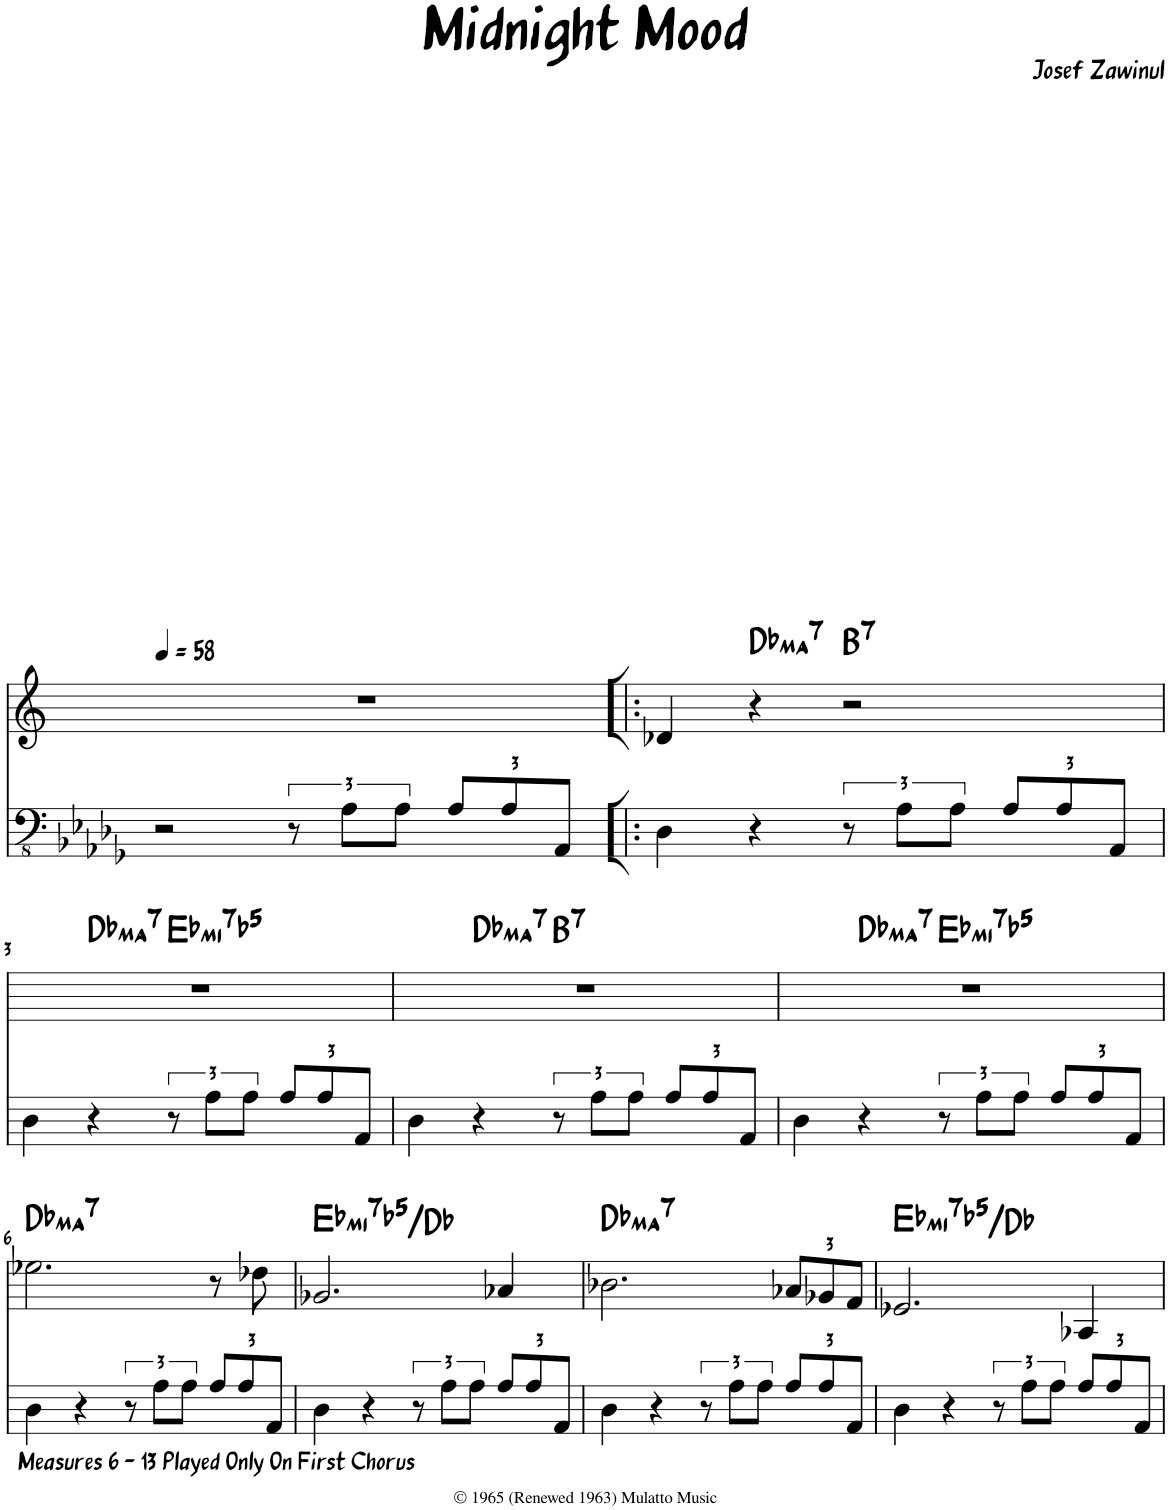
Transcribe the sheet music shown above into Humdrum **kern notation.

**kern	**kern	**harte
*part2	*part1	*part1
*staff2	*staff1	*
*I"Electric Bass	*I"Piano	*
*I'Elec b	*I'Pno	*
*clefFv4	*clefG2	*
*k[b-e-a-d-g-]	*k[]	*
=1	=1	=1
2r	1r	.
12r	.	.
12AA-\L	.	.
12AA-\J	.	.
*Xbrackettup	*	*
12AA-/L	.	.
12AA-/	.	.
12AAA-/J	.	.
=2!|:	=2!|:	=2!|:
4DD-\	4d-X/	.
!	!	!LO:H:kt=ma7
4r	4r	Db:maj7
*brackettup	*	*
!	!	!LO:H:kt=7
12r	2r	B:7
12AA-\L	.	.
12AA-\J	.	.
*Xbrackettup	*	*
12AA-/L	.	.
12AA-/	.	.
12AAA-/J	.	.
!!LO:LB:g=z
=3	=3	=3
*	*^	*
*	*	*^	*
4DD-\	1r	4ryy	2ryy	.
!	!	!	!	!LO:H:kt=ma7
4r	.	2.ryy	.	Db:maj7
*brackettup	*	*	*	*
!	!	!	!	!LO:H:kt=mi7b5
12r	.	.	2ryy	Eb:hdim7
12AA-\L	.	.	.	.
12AA-\J	.	.	.	.
*Xbrackettup	*	*	*	*
12AA-/L	.	.	.	.
12AA-/	.	.	.	.
12AAA-/J	.	.	.	.
=4	=4	=4	=4	=4
4DD-\	1r	4ryy	2ryy	.
!	!	!	!	!LO:H:kt=ma7
4r	.	2.ryy	.	Db:maj7
*brackettup	*	*	*	*
!	!	!	!	!LO:H:kt=7
12r	.	.	2ryy	B:7
12AA-\L	.	.	.	.
12AA-\J	.	.	.	.
*Xbrackettup	*	*	*	*
12AA-/L	.	.	.	.
12AA-/	.	.	.	.
12AAA-/J	.	.	.	.
=5	=5	=5	=5	=5
4DD-\	1r	4ryy	2ryy	.
!	!	!	!	!LO:H:kt=ma7
4r	.	2.ryy	.	Db:maj7
*brackettup	*	*	*	*
!	!	!	!	!LO:H:kt=mi7b5
12r	.	.	2ryy	Eb:hdim7
12AA-\L	.	.	.	.
12AA-\J	.	.	.	.
*Xbrackettup	*	*	*	*
12AA-/L	.	.	.	.
12AA-/	.	.	.	.
12AAA-/J	.	.	.	.
!!LO:LB:g=z
=6	=6	=6	=6	=6
!LO:TX:b:t=Measures 6 - 13 Played Only On First Chorus	!	!	!	!LO:H:kt=ma7
*	*v	*v	*v	*
4DD-\	2.ee-X\	Db:maj7
4r	.	.
*brackettup	*	*
12r	.	.
12AA-\L	.	.
12AA-\J	.	.
*Xbrackettup	*	*
12AA-/L	8r	.
12AA-/	.	.
.	8dd-X\	.
12AAA-/J	.	.
=7	=7	=7
!	!	!LO:H:kt=mi7b5
4DD-\	2.g-X/	Eb:hdim7/b7
4r	.	.
*brackettup	*	*
12r	.	.
12AA-\L	.	.
12AA-\J	.	.
*Xbrackettup	*	*
12AA-/L	4a-X/	.
12AA-/	.	.
12AAA-/J	.	.
=8	=8	=8
!	!	!LO:H:kt=ma7
4DD-\	2.b-X\	Db:maj7
4r	.	.
*brackettup	*	*
12r	.	.
12AA-\L	.	.
12AA-\J	.	.
*Xbrackettup	*Xbrackettup	*
12AA-/L	12a-X/L	.
12AA-/	12g-X/	.
12AAA-/J	12f/J	.
=9	=9	=9
!	!	!LO:H:kt=mi7b5
4DD-\	2.e-X/	Eb:hdim7/b7
4r	.	.
*brackettup	*	*
12r	.	.
12AA-\L	.	.
12AA-\J	.	.
*Xbrackettup	*	*
12AA-/L	4A-X/	.
12AA-/	.	.
12AAA-/J	.	.
=	=	=
*-	*-	*-
